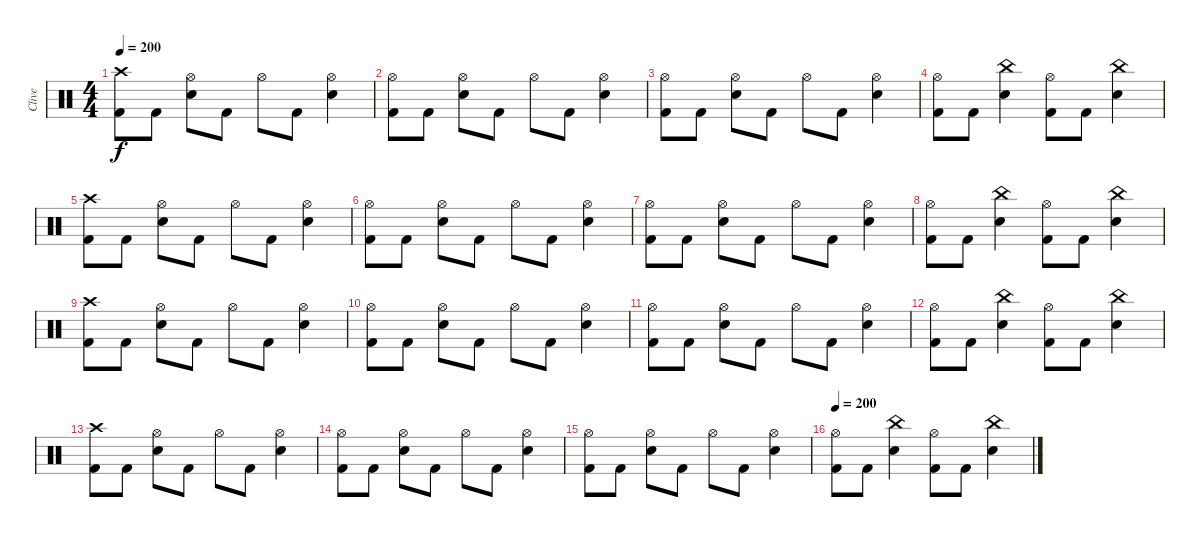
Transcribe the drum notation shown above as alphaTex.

\track ("Clive" "Clive") {instrument percussion}
\staff {score}
\articulation defaults
\ts (4 4)
\tempo 200
\clef neutral
\ks c
("Crash high (hit)" "Kick (hit) 2").8{dy f} "Kick (hit) 2".8 ("Hi-Hat (open)" "Snare (hit) 2").8 "Kick (hit) 2".8 "Hi-Hat (open)".8 "Kick (hit) 2".8 ("Hi-Hat (open)" "Snare (hit) 2").4 |
("Hi-Hat (open)" "Kick (hit) 2").8 "Kick (hit) 2".8 ("Hi-Hat (open)" "Snare (hit) 2").8 "Kick (hit) 2".8 "Hi-Hat (open)".8 "Kick (hit) 2".8 ("Hi-Hat (open)" "Snare (hit) 2").4 |
("Hi-Hat (open)" "Kick (hit) 2").8 "Kick (hit) 2".8 ("Hi-Hat (open)" "Snare (hit) 2").8 "Kick (hit) 2".8 "Hi-Hat (open)".8 "Kick (hit) 2".8 ("Hi-Hat (open)" "Snare (hit) 2").4 |
("Hi-Hat (open)" "Kick (hit) 2").8 "Kick (hit) 2".8 ("China (hit)" "Snare (hit) 2").4 ("Hi-Hat (open)" "Kick (hit) 2").8 "Kick (hit) 2".8 ("China (hit)" "Snare (hit) 2").4 |
("Crash high (hit)" "Kick (hit) 2").8 "Kick (hit) 2".8 ("Hi-Hat (open)" "Snare (hit) 2").8 "Kick (hit) 2".8 "Hi-Hat (open)".8 "Kick (hit) 2".8 ("Hi-Hat (open)" "Snare (hit) 2").4 |
("Hi-Hat (open)" "Kick (hit) 2").8 "Kick (hit) 2".8 ("Hi-Hat (open)" "Snare (hit) 2").8 "Kick (hit) 2".8 "Hi-Hat (open)".8 "Kick (hit) 2".8 ("Hi-Hat (open)" "Snare (hit) 2").4 |
("Hi-Hat (open)" "Kick (hit) 2").8 "Kick (hit) 2".8 ("Hi-Hat (open)" "Snare (hit) 2").8 "Kick (hit) 2".8 "Hi-Hat (open)".8 "Kick (hit) 2".8 ("Hi-Hat (open)" "Snare (hit) 2").4 |
("Hi-Hat (open)" "Kick (hit) 2").8 "Kick (hit) 2".8 ("China (hit)" "Snare (hit) 2").4 ("Hi-Hat (open)" "Kick (hit) 2").8 "Kick (hit) 2".8 ("China (hit)" "Snare (hit) 2").4 |
("Crash high (hit)" "Kick (hit) 2").8 "Kick (hit) 2".8 ("Hi-Hat (open)" "Snare (hit) 2").8 "Kick (hit) 2".8 "Hi-Hat (open)".8 "Kick (hit) 2".8 ("Hi-Hat (open)" "Snare (hit) 2").4 |
("Hi-Hat (open)" "Kick (hit) 2").8 "Kick (hit) 2".8 ("Hi-Hat (open)" "Snare (hit) 2").8 "Kick (hit) 2".8 "Hi-Hat (open)".8 "Kick (hit) 2".8 ("Hi-Hat (open)" "Snare (hit) 2").4 |
("Hi-Hat (open)" "Kick (hit) 2").8 "Kick (hit) 2".8 ("Hi-Hat (open)" "Snare (hit) 2").8 "Kick (hit) 2".8 "Hi-Hat (open)".8 "Kick (hit) 2".8 ("Hi-Hat (open)" "Snare (hit) 2").4 |
("Hi-Hat (open)" "Kick (hit) 2").8 "Kick (hit) 2".8 ("China (hit)" "Snare (hit) 2").4 ("Hi-Hat (open)" "Kick (hit) 2").8 "Kick (hit) 2".8 ("China (hit)" "Snare (hit) 2").4 |
("Crash high (hit)" "Kick (hit) 2").8 "Kick (hit) 2".8 ("Hi-Hat (open)" "Snare (hit) 2").8 "Kick (hit) 2".8 "Hi-Hat (open)".8 "Kick (hit) 2".8 ("Hi-Hat (open)" "Snare (hit) 2").4 |
("Hi-Hat (open)" "Kick (hit) 2").8 "Kick (hit) 2".8 ("Hi-Hat (open)" "Snare (hit) 2").8 "Kick (hit) 2".8 "Hi-Hat (open)".8 "Kick (hit) 2".8 ("Hi-Hat (open)" "Snare (hit) 2").4 |
("Hi-Hat (open)" "Kick (hit) 2").8 "Kick (hit) 2".8 ("Hi-Hat (open)" "Snare (hit) 2").8 "Kick (hit) 2".8 "Hi-Hat (open)".8 "Kick (hit) 2".8 ("Hi-Hat (open)" "Snare (hit) 2").4 |
\tempo 200
("Hi-Hat (open)" "Kick (hit) 2").8 "Kick (hit) 2".8 ("China (hit)" "Snare (hit) 2").4 ("Hi-Hat (open)" "Kick (hit) 2").8 "Kick (hit) 2".8 ("China (hit)" "Snare (hit) 2").4
